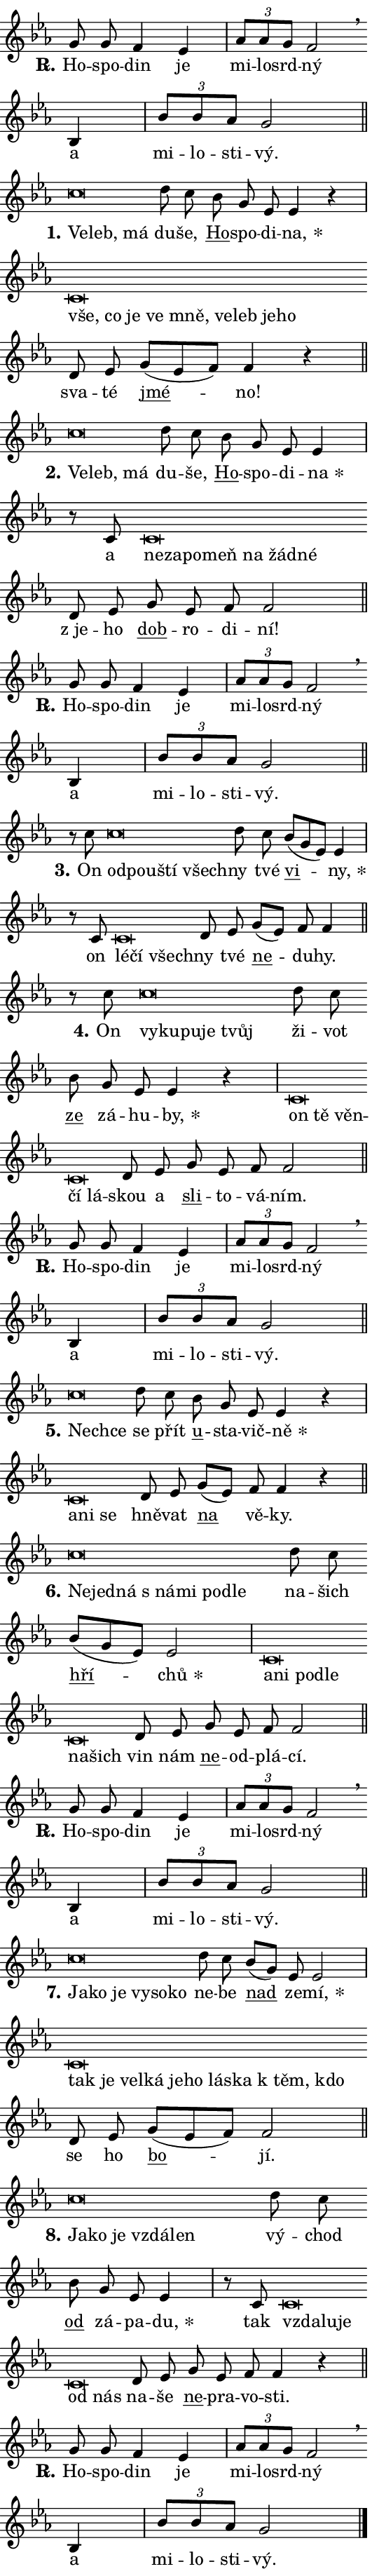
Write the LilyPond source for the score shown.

\version "2.24.0"
\header { tagline = "" }
\paper {
  indent = 0\cm
  top-margin = 0\cm
  right-margin = 0.13\cm % to fit lyric hyphens
  bottom-margin = 0\cm
  left-margin = 0\cm
  paper-width = 9\cm
  page-breaking = #ly:one-page-breaking
  system-system-spacing.basic-distance = #11
  score-system-spacing.basic-distance = #11
  ragged-last = ##f
}


%% Author: Thomas Morley
%% https://lists.gnu.org/archive/html/lilypond-user/2020-05/msg00002.html
#(define (line-position grob)
"Returns position of @var[grob} in current system:
   @code{'start}, if at first time-step
   @code{'end}, if at last time-step
   @code{'middle} otherwise
"
  (let* ((col (ly:item-get-column grob))
         (ln (ly:grob-object col 'left-neighbor))
         (rn (ly:grob-object col 'right-neighbor))
         (col-to-check-left (if (ly:grob? ln) ln col))
         (col-to-check-right (if (ly:grob? rn) rn col))
         (break-dir-left
           (and
             (ly:grob-property col-to-check-left 'non-musical #f)
             (ly:item-break-dir col-to-check-left)))
         (break-dir-right
           (and
             (ly:grob-property col-to-check-right 'non-musical #f)
             (ly:item-break-dir col-to-check-right))))
        (cond ((eqv? 1 break-dir-left) 'start)
              ((eqv? -1 break-dir-right) 'end)
              (else 'middle))))

#(define (tranparent-at-line-position vctor)
  (lambda (grob)
  "Relying on @code{line-position} select the relevant enry from @var{vctor}.
Used to determine transparency,"
    (case (line-position grob)
      ((end) (not (vector-ref vctor 0)))
      ((middle) (not (vector-ref vctor 1)))
      ((start) (not (vector-ref vctor 2))))))

noteHeadBreakVisibility =
#(define-music-function (break-visibility)(vector?)
"Makes @code{NoteHead}s transparent relying on @var{break-visibility}"
#{
  \override NoteHead.transparent =
    #(tranparent-at-line-position break-visibility)
#})

#(define delete-ledgers-for-transparent-note-heads
  (lambda (grob)
    "Reads whether a @code{NoteHead} is transparent.
If so this @code{NoteHead} is removed from @code{'note-heads} from
@var{grob}, which is supposed to be @code{LedgerLineSpanner}.
As a result ledgers are not printed for this @code{NoteHead}"
    (let* ((nhds-array (ly:grob-object grob 'note-heads))
           (nhds-list
             (if (ly:grob-array? nhds-array)
                 (ly:grob-array->list nhds-array)
                 '()))
           ;; Relies on the transparent-property being done before
           ;; Staff.LedgerLineSpanner.after-line-breaking is executed.
           ;; This is fragile ...
           (to-keep
             (remove
               (lambda (nhd)
                 (ly:grob-property nhd 'transparent #f))
               nhds-list)))
      ;; TODO find a better method to iterate over grob-arrays, similiar
      ;; to filter/remove etc for lists
      ;; For now rebuilt from scratch
      (set! (ly:grob-object grob 'note-heads)  '())
      (for-each
        (lambda (nhd)
          (ly:pointer-group-interface::add-grob grob 'note-heads nhd))
        to-keep))))

squashNotes = {
  \override NoteHead.X-extent = #'(-0.2 . 0.2)
  \override NoteHead.Y-extent = #'(-0.75 . 0)
  \override NoteHead.stencil =
    #(lambda (grob)
       (let ((pos (ly:grob-property grob 'staff-position)))
         (begin
           (if (< pos -7) (display "ERROR: Lower brevis then expected\n") (display ""))
           (if (<= pos -6) ly:text-interface::print ly:note-head::print))))
}
unSquashNotes = {
  \revert NoteHead.X-extent
  \revert NoteHead.Y-extent
  \revert NoteHead.stencil
}

hideNotes = \noteHeadBreakVisibility #begin-of-line-visible
unHideNotes = \noteHeadBreakVisibility #all-visible

% work-around for resetting accidentals
% https://lilypond.org/doc/v2.23/Documentation/notation/displaying-rhythms#unmetered-music
cadenzaMeasure = {
  \cadenzaOff
  \partial 1024 s1024
  \cadenzaOn
}

#(define-markup-command (accent layout props text) (markup?)
  "Underline accented syllable"
  (interpret-markup layout props
    #{\markup \override #'(offset . 4.3) \underline { #text }#}))

responsum = \markup \concat {
  "R" \hspace #-1.05 \path #0.1 #'((moveto 0 0.07) (lineto 0.9 0.8)) \hspace #0.05 "."
}

spaceSize = #0.6828661417322834 % exact space size for TeX Gyre Schola

\layout {
  \context {
    \Staff
    \remove "Time_signature_engraver"
    \override LedgerLineSpanner.after-line-breaking = #delete-ledgers-for-transparent-note-heads
  }
  \context {
    \Lyrics {
      \override LyricSpace.minimum-distance = \spaceSize
      \override LyricText.font-name = #"TeX Gyre Schola"
      \override LyricText.font-size = 1
      \override StanzaNumber.font-name = #"TeX Gyre Schola Bold"
      \override StanzaNumber.font-size = 1
    }
  }
  \context {
    \Score 
    \override NoteHead.text =
      #(lambda (grob) 
        (let ((pos (ly:grob-property grob 'staff-position)))
          #{\markup {
            \combine
              \halign #-0.55 \raise #(if (= pos -6) 0 0.5) \override #'(thickness . 2) \draw-line #'(3.2 . 0)
              \musicglyph "noteheads.sM1"
          }#}))
  }
}

% magnetic-lyrics.ily
%
%   written by
%     Jean Abou Samra <jean@abou-samra.fr>
%     Werner Lemberg <wl@gnu.org>
%
%   adapted by
%     Jiri Hon <jiri.hon@gmail.com>
%
% Version 2022-Apr-15

% https://www.mail-archive.com/lilypond-user@gnu.org/msg149350.html

#(define (Left_hyphen_pointer_engraver context)
   "Collect syllable-hyphen-syllable occurrences in lyrics and store
them in properties.  This engraver only looks to the left.  For
example, if the lyrics input is @code{foo -- bar}, it does the
following.

@itemize @bullet
@item
Set the @code{text} property of the @code{LyricHyphen} grob between
@q{foo} and @q{bar} to @code{foo}.

@item
Set the @code{left-hyphen} property of the @code{LyricText} grob with
text @q{foo} to the @code{LyricHyphen} grob between @q{foo} and
@q{bar}.
@end itemize

Use this auxiliary engraver in combination with the
@code{lyric-@/text::@/apply-@/magnetic-@/offset!} hook."
   (let ((hyphen #f)
         (text #f))
     (make-engraver
      (acknowledgers
       ((lyric-syllable-interface engraver grob source-engraver)
        (set! text grob)))
      (end-acknowledgers
       ((lyric-hyphen-interface engraver grob source-engraver)
        ;(when (not (grob::has-interface grob 'lyric-space-interface))
          (set! hyphen grob)));)
      ((stop-translation-timestep engraver)
       (when (and text hyphen)
         (ly:grob-set-object! text 'left-hyphen hyphen))
       (set! text #f)
       (set! hyphen #f)))))

#(define (lyric-text::apply-magnetic-offset! grob)
   "If the space between two syllables is less than the value in
property @code{LyricText@/.details@/.squash-threshold}, move the right
syllable to the left so that it gets concatenated with the left
syllable.

Use this function as a hook for
@code{LyricText@/.after-@/line-@/breaking} if the
@code{Left_@/hyphen_@/pointer_@/engraver} is active."
   (let ((hyphen (ly:grob-object grob 'left-hyphen #f)))
     (when hyphen
       (let ((left-text (ly:spanner-bound hyphen LEFT)))
         (when (grob::has-interface left-text 'lyric-syllable-interface)
           (let* ((common (ly:grob-common-refpoint grob left-text X))
                  (this-x-ext (ly:grob-extent grob common X))
                  (left-x-ext
                   (begin
                     ;; Trigger magnetism for left-text.
                     (ly:grob-property left-text 'after-line-breaking)
                     (ly:grob-extent left-text common X)))
                  ;; `delta` is the gap width between two syllables.
                  (delta (- (interval-start this-x-ext)
                            (interval-end left-x-ext)))
                  (details (ly:grob-property grob 'details))
                  (threshold (assoc-get 'squash-threshold details 0.2)))
             (when (< delta threshold)
               (let* (;; We have to manipulate the input text so that
                      ;; ligatures crossing syllable boundaries are not
                      ;; disabled.  For languages based on the Latin
                      ;; script this is essentially a beautification.
                      ;; However, for non-Western scripts it can be a
                      ;; necessity.
                      (lt (ly:grob-property left-text 'text))
                      (rt (ly:grob-property grob 'text))
                      (is-space (grob::has-interface hyphen 'lyric-space-interface))
                      (space (if is-space " " ""))
                      (extra-delta (if is-space spaceSize 0))
                      ;; Append new syllable.
                      (ltrt-space (if (and (string? lt) (string? rt))
                                (string-append lt space rt)
                                (make-concat-markup (list lt space rt))))
                      ;; Right-align `ltrt` to the right side.
                      (ltrt-space-markup (grob-interpret-markup
                               grob
                               (make-translate-markup
                                (cons (interval-length this-x-ext) 0)
                                (make-right-align-markup ltrt-space)))))
                 (begin
                   ;; Don't print `left-text`.
                   (ly:grob-set-property! left-text 'stencil #f)
                   ;; Set text and stencil (which holds all collected
                   ;; syllables so far) and shift it to the left.
                   (ly:grob-set-property! grob 'text ltrt-space)
                   (ly:grob-set-property! grob 'stencil ltrt-space-markup)
                   (ly:grob-translate-axis! grob (- (- delta extra-delta)) X))))))))))


#(define (lyric-hyphen::displace-bounds-first grob)
   ;; Make very sure this callback isn't triggered too early.
   (let ((left (ly:spanner-bound grob LEFT))
         (right (ly:spanner-bound grob RIGHT)))
     (ly:grob-property left 'after-line-breaking)
     (ly:grob-property right 'after-line-breaking)
     (ly:lyric-hyphen::print grob)))

squashThreshold = #0.4

\layout {
  \context {
    \Lyrics
    \consists #Left_hyphen_pointer_engraver
    \override LyricText.after-line-breaking =
      #lyric-text::apply-magnetic-offset!
    \override LyricHyphen.stencil = #lyric-hyphen::displace-bounds-first
    \override LyricText.details.squash-threshold = \squashThreshold
    \override LyricHyphen.minimum-distance = 0
    \override LyricHyphen.minimum-length = \squashThreshold
  }
}

squashText = \override LyricText.details.squash-threshold = 9999
unSquashText = \override LyricText.details.squash-threshold = \squashThreshold

leftText = \override LyricText.self-alignment-X = #LEFT
unLeftText = \revert LyricText.self-alignment-X

starOffset = #(lambda (grob) 
                (let ((x_offset (ly:self-alignment-interface::aligned-on-x-parent grob)))
                  (if (= x_offset 0) 0 (+ x_offset 1.2))))

star = #(define-music-function (syllable)(string?)
"Append star separator at the end of a syllable"
#{
  \once \override LyricText.X-offset = #starOffset
  \lyricmode { \markup {
    #syllable
    \override #'((font-name . "TeX Gyre Schola Bold")) \hspace #0.2 \lower #0.65 \larger "*"
  } }
#})

starAccent = #(define-music-function (syllable)(string?)
"Append star separator at the end of a syllable and make accent"
#{
  \once \override LyricText.X-offset = #starOffset
  \lyricmode { \markup {
    \accent #syllable
    \override #'((font-name . "TeX Gyre Schola Bold")) \hspace #0.2 \lower #0.65 \larger "*"
  } }
#})

breath = #(define-music-function (syllable)(string?)
"Append breathing indicator at the end of a syllable"
#{
  \lyricmode { \markup { #syllable "+" } }
#})

optionalBreath = #(define-music-function (syllable)(string?)
"Append optional breathing indicator at the end of a syllable"
#{
  \lyricmode { \markup { #syllable "(+)" } }
#})


\score {
    <<
        \new Voice = "melody" { \cadenzaOn \key es \major \relative { g'8 g f4 es \cadenzaMeasure \bar "|" \tuplet 3/2 { as8[ as g] } f2 \breathe \bar "" bes,4 \cadenzaMeasure \bar "|" \tuplet 3/2 {bes'8[ bes as] } g2 \cadenzaMeasure \bar "||" \break } }
        \new Lyrics \lyricsto "melody" { \lyricmode { \set stanza = \responsum
Ho -- spo -- din je mi -- lo -- srd -- ný a mi -- lo -- sti -- vý. } }
    >>
    \layout {}
}

\score {
    <<
        \new Voice = "melody" { \cadenzaOn \key es \major \relative { \squashNotes c''\breve*1/16 \hideNotes \breve*1/16 \breve*1/16 \bar "" \unHideNotes \unSquashNotes d8 c \bar "" bes g es es4 r \cadenzaMeasure \bar "|" \squashNotes c\breve*1/16 \hideNotes \breve*1/16 \bar "" \breve*1/16 \bar "" \breve*1/16 \bar "" \breve*1/16 \bar "" \breve*1/16 \bar "" \breve*1/16 \bar "" \breve*1/16 \breve*1/16 \bar "" \unHideNotes \unSquashNotes d8 es \bar "" g[( es f)] f4 r \cadenzaMeasure \bar "||" \break } }
        \new Lyrics \lyricsto "melody" { \lyricmode { \set stanza = "1."
\leftText Ve -- \squashText leb, má \unLeftText \unSquashText du -- še, \markup \accent Ho -- spo -- di -- \star na, \leftText vše, \squashText co je ve mně, ve -- leb je -- ho \unLeftText \unSquashText sva -- té \markup \accent jmé -- no! } }
    >>
    \layout {}
}

\score {
    <<
        \new Voice = "melody" { \cadenzaOn \key es \major \relative { \squashNotes c''\breve*1/16 \hideNotes \breve*1/16 \breve*1/16 \bar "" \unHideNotes \unSquashNotes d8 c \bar "" bes g es es4 \cadenzaMeasure \bar "|" r8 c \squashNotes c\breve*1/16 \hideNotes \breve*1/16 \bar "" \breve*1/16 \bar "" \breve*1/16 \bar "" \breve*1/16 \bar "" \breve*1/16 \breve*1/16 \bar "" \unHideNotes \unSquashNotes d8 es \bar "" g es f f2 \cadenzaMeasure \bar "||" \break } }
        \new Lyrics \lyricsto "melody" { \lyricmode { \set stanza = "2."
\leftText Ve -- \squashText leb, má \unLeftText \unSquashText du -- še, \markup \accent Ho -- spo -- di -- \star na a \leftText ne -- \squashText za -- po -- meň na žád -- né \unLeftText \unSquashText "z je" -- ho \markup \accent dob -- ro -- di -- ní! } }
    >>
    \layout {}
}

\score {
    <<
        \new Voice = "melody" { \cadenzaOn \key es \major \relative { g'8 g f4 es \cadenzaMeasure \bar "|" \tuplet 3/2 { as8[ as g] } f2 \breathe \bar "" bes,4 \cadenzaMeasure \bar "|" \tuplet 3/2 {bes'8[ bes as] } g2 \cadenzaMeasure \bar "||" \break } }
        \new Lyrics \lyricsto "melody" { \lyricmode { \set stanza = \responsum
Ho -- spo -- din je mi -- lo -- srd -- ný a mi -- lo -- sti -- vý. } }
    >>
    \layout {}
}

\score {
    <<
        \new Voice = "melody" { \cadenzaOn \key es \major \relative { r8 c'' \squashNotes c\breve*1/16 \hideNotes \breve*1/16 \bar "" \breve*1/16 \breve*1/16 \bar "" \unHideNotes \unSquashNotes d8 c \bar "" bes[( g es)] es4 \cadenzaMeasure \bar "|" r8 c \squashNotes c\breve*1/16 \hideNotes \breve*1/16 \breve*1/16 \bar "" \unHideNotes \unSquashNotes d8 es \bar "" g[( es)] f f4 \cadenzaMeasure \bar "||" \break } }
        \new Lyrics \lyricsto "melody" { \lyricmode { \set stanza = "3."
On \leftText od -- \squashText pou -- ští všech -- \unLeftText \unSquashText ny tvé \markup \accent vi -- \star ny, on \leftText lé -- \squashText čí všech -- \unLeftText \unSquashText ny tvé \markup \accent ne -- du -- hy. } }
    >>
    \layout {}
}

\score {
    <<
        \new Voice = "melody" { \cadenzaOn \key es \major \relative { r8 c'' \squashNotes c\breve*1/16 \hideNotes \breve*1/16 \bar "" \breve*1/16 \bar "" \breve*1/16 \breve*1/16 \bar "" \unHideNotes \unSquashNotes d8 c \bar "" bes g es es4 r \cadenzaMeasure \bar "|" \squashNotes c\breve*1/16 \hideNotes \breve*1/16 \bar "" \breve*1/16 \bar "" \breve*1/16 \breve*1/16 \bar "" \unHideNotes \unSquashNotes d8 es \bar "" g es f f2 \cadenzaMeasure \bar "||" \break } }
        \new Lyrics \lyricsto "melody" { \lyricmode { \set stanza = "4."
On \leftText vy -- \squashText ku -- pu -- je tvůj \unLeftText \unSquashText ži -- vot \markup \accent ze zá -- hu -- \star by, \leftText on \squashText tě věn -- čí lá -- \unLeftText \unSquashText skou a \markup \accent sli -- to -- vá -- ním. } }
    >>
    \layout {}
}

\score {
    <<
        \new Voice = "melody" { \cadenzaOn \key es \major \relative { g'8 g f4 es \cadenzaMeasure \bar "|" \tuplet 3/2 { as8[ as g] } f2 \breathe \bar "" bes,4 \cadenzaMeasure \bar "|" \tuplet 3/2 {bes'8[ bes as] } g2 \cadenzaMeasure \bar "||" \break } }
        \new Lyrics \lyricsto "melody" { \lyricmode { \set stanza = \responsum
Ho -- spo -- din je mi -- lo -- srd -- ný a mi -- lo -- sti -- vý. } }
    >>
    \layout {}
}

\score {
    <<
        \new Voice = "melody" { \cadenzaOn \key es \major \relative { \squashNotes c''\breve*1/16 \hideNotes \breve*1/16 \bar "" \unHideNotes \unSquashNotes d8 c \bar "" bes g es es4 r \cadenzaMeasure \bar "|" \squashNotes c\breve*1/16 \hideNotes \breve*1/16 \breve*1/16 \bar "" \unHideNotes \unSquashNotes d8 es \bar "" g[( es)] f f4 r \cadenzaMeasure \bar "||" \break } }
        \new Lyrics \lyricsto "melody" { \lyricmode { \set stanza = "5."
\leftText Nech -- \squashText ce \unLeftText \unSquashText se přít \markup \accent u -- sta -- vič -- \star ně \leftText a -- \squashText ni se \unLeftText \unSquashText hně -- vat \markup \accent na vě -- ky. } }
    >>
    \layout {}
}

\score {
    <<
        \new Voice = "melody" { \cadenzaOn \key es \major \relative { \squashNotes c''\breve*1/16 \hideNotes \breve*1/16 \bar "" \breve*1/16 \bar "" \breve*1/16 \bar "" \breve*1/16 \bar "" \breve*1/16 \breve*1/16 \bar "" \unHideNotes \unSquashNotes d8 c \bar "" bes[( g es)] es2 \cadenzaMeasure \bar "|" \squashNotes c\breve*1/16 \hideNotes \breve*1/16 \bar "" \breve*1/16 \bar "" \breve*1/16 \bar "" \breve*1/16 \breve*1/16 \bar "" \unHideNotes \unSquashNotes d8 es \bar "" g es f f2 \cadenzaMeasure \bar "||" \break } }
        \new Lyrics \lyricsto "melody" { \lyricmode { \set stanza = "6."
\leftText Ne -- \squashText jed -- ná "s ná" -- mi po -- dle \unLeftText \unSquashText na -- šich \markup \accent hří -- \star chů \leftText a -- \squashText ni po -- dle na -- šich \unLeftText \unSquashText vin nám \markup \accent ne -- od -- plá -- cí. } }
    >>
    \layout {}
}

\score {
    <<
        \new Voice = "melody" { \cadenzaOn \key es \major \relative { g'8 g f4 es \cadenzaMeasure \bar "|" \tuplet 3/2 { as8[ as g] } f2 \breathe \bar "" bes,4 \cadenzaMeasure \bar "|" \tuplet 3/2 {bes'8[ bes as] } g2 \cadenzaMeasure \bar "||" \break } }
        \new Lyrics \lyricsto "melody" { \lyricmode { \set stanza = \responsum
Ho -- spo -- din je mi -- lo -- srd -- ný a mi -- lo -- sti -- vý. } }
    >>
    \layout {}
}

\score {
    <<
        \new Voice = "melody" { \cadenzaOn \key es \major \relative { \squashNotes c''\breve*1/16 \hideNotes \breve*1/16 \bar "" \breve*1/16 \bar "" \breve*1/16 \bar "" \breve*1/16 \breve*1/16 \bar "" \unHideNotes \unSquashNotes d8 c \bar "" bes[( g)] es es2 \cadenzaMeasure \bar "|" \squashNotes c\breve*1/16 \hideNotes \breve*1/16 \bar "" \breve*1/16 \bar "" \breve*1/16 \bar "" \breve*1/16 \bar "" \breve*1/16 \bar "" \breve*1/16 \bar "" \breve*1/16 \bar "" \breve*1/16 \breve*1/16 \bar "" \unHideNotes \unSquashNotes d8 es \bar "" g[( es f)] f2 \cadenzaMeasure \bar "||" \break } }
        \new Lyrics \lyricsto "melody" { \lyricmode { \set stanza = "7."
\leftText Ja -- \squashText ko je vy -- so -- ko \unLeftText \unSquashText ne -- be \markup \accent nad ze -- \star mí, \leftText tak \squashText je vel -- ká je -- ho lá -- ska "k těm," kdo \unLeftText \unSquashText se ho \markup \accent bo -- jí. } }
    >>
    \layout {}
}

\score {
    <<
        \new Voice = "melody" { \cadenzaOn \key es \major \relative { \squashNotes c''\breve*1/16 \hideNotes \breve*1/16 \bar "" \breve*1/16 \bar "" \breve*1/16 \breve*1/16 \bar "" \unHideNotes \unSquashNotes d8 c \bar "" bes g es es4 \cadenzaMeasure \bar "|" r8 c \squashNotes c\breve*1/16 \hideNotes \breve*1/16 \bar "" \breve*1/16 \bar "" \breve*1/16 \breve*1/16 \bar "" \unHideNotes \unSquashNotes d8 es \bar "" g es f f4 r \cadenzaMeasure \bar "||" \break } }
        \new Lyrics \lyricsto "melody" { \lyricmode { \set stanza = "8."
\leftText Ja -- \squashText ko je vzdá -- len \unLeftText \unSquashText vý -- chod \markup \accent od zá -- pa -- \star du, tak \leftText vzda -- \squashText lu -- je od nás \unLeftText \unSquashText na -- še \markup \accent ne -- pra -- vo -- sti. } }
    >>
    \layout {}
}

\score {
    <<
        \new Voice = "melody" { \cadenzaOn \key es \major \relative { g'8 g f4 es \cadenzaMeasure \bar "|" \tuplet 3/2 { as8[ as g] } f2 \breathe \bar "" bes,4 \cadenzaMeasure \bar "|" \tuplet 3/2 {bes'8[ bes as] } g2 \cadenzaMeasure \bar "||" \break } \bar "|." }
        \new Lyrics \lyricsto "melody" { \lyricmode { \set stanza = \responsum
Ho -- spo -- din je mi -- lo -- srd -- ný a mi -- lo -- sti -- vý. } }
    >>
    \layout {}
}
